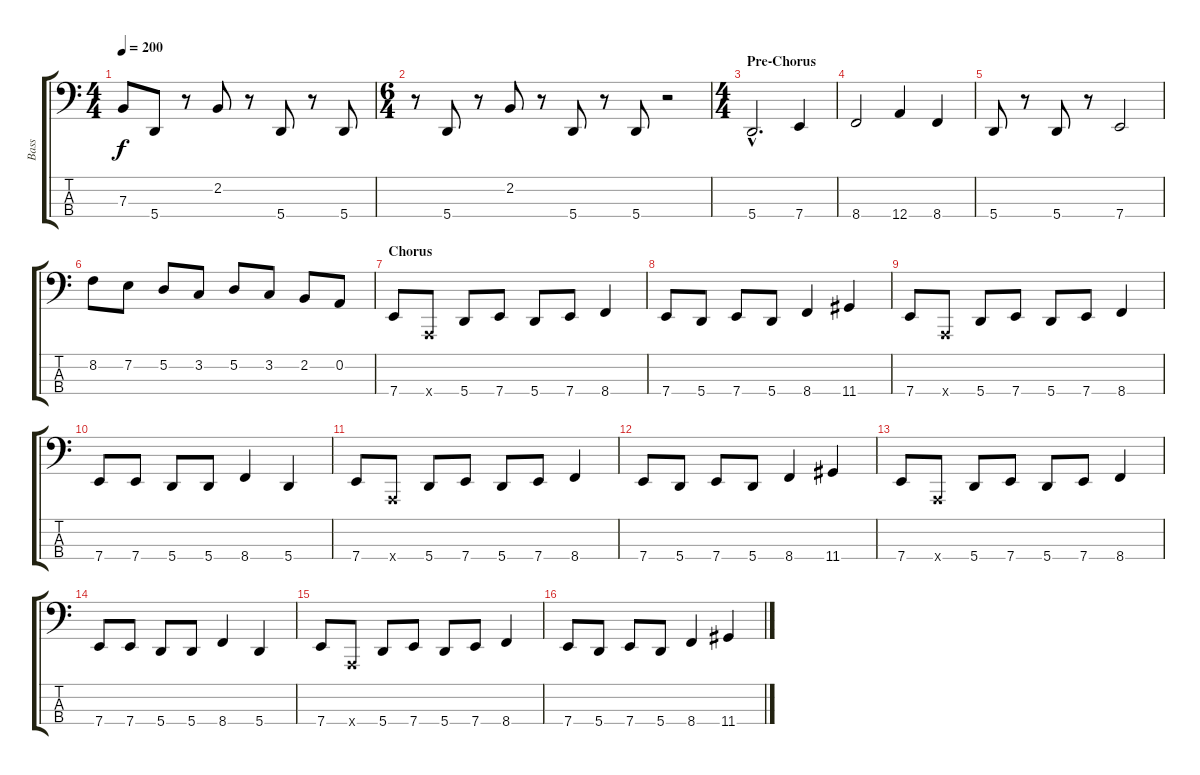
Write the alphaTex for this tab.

\track ("Bass" "Bass") {instrument electricbasspick}
\staff {score tabs}
\tuning (F2 A1 E1 A0) {hide}
\ts (4 4)
\tempo 200
\clef f4
\ks c
7.3.8{dy f} 5.4.8 r.8 2.2.8 r.8 5.4.8 r.8 5.4.8 |
\ts (6 4)
r.8 5.4.8 r.8 2.2.8 r.8 5.4.8 r.8 5.4.8 r.2 |
\ts (4 4)
\section ("" "Pre-Chorus")
5.4{hac}.2{d} 7.4.4 |
8.4.2 12.4.4 8.4.4 |
5.4.8 r.8 5.4.8 r.8 7.4.2 |
8.2.8 7.2.8 5.2.8 3.2.8 5.2.8 3.2.8 2.2.8 0.2.8 |
\section ("" "Chorus")
7.4.8 0.4{x}.8 5.4.8 7.4.8 5.4.8 7.4.8 8.4.4 |
7.4.8 5.4.8 7.4.8 5.4.8 8.4.4 11.4.4 |
7.4.8 0.4{x}.8 5.4.8 7.4.8 5.4.8 7.4.8 8.4.4 |
7.4.8 7.4.8 5.4.8 5.4.8 8.4.4 5.4.4 |
7.4.8 0.4{x}.8 5.4.8 7.4.8 5.4.8 7.4.8 8.4.4 |
7.4.8 5.4.8 7.4.8 5.4.8 8.4.4 11.4.4 |
7.4.8 0.4{x}.8 5.4.8 7.4.8 5.4.8 7.4.8 8.4.4 |
7.4.8 7.4.8 5.4.8 5.4.8 8.4.4 5.4.4 |
7.4.8 0.4{x}.8 5.4.8 7.4.8 5.4.8 7.4.8 8.4.4 |
7.4.8 5.4.8 7.4.8 5.4.8 8.4.4 11.4.4
